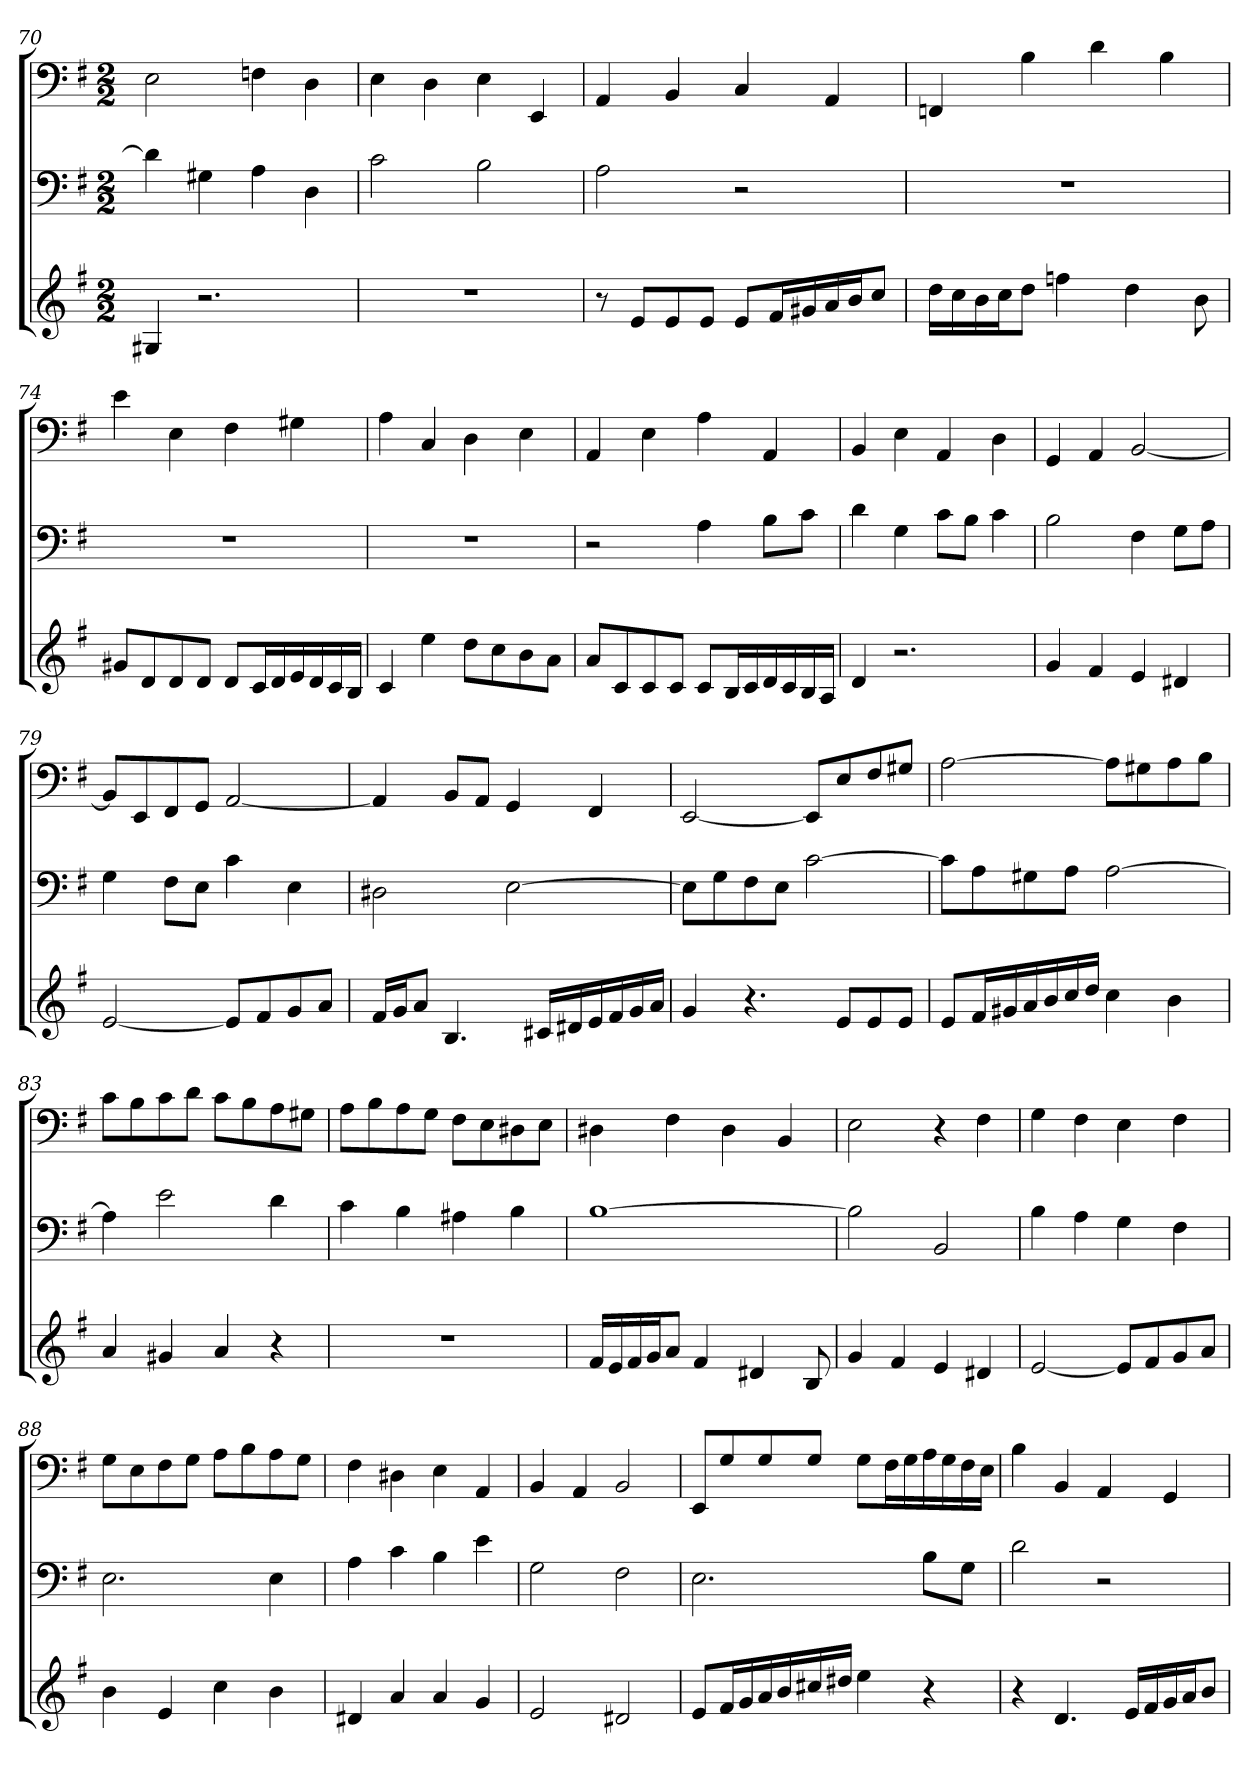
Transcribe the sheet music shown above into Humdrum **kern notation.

**kern	**kern	**kern
*part3	*part2	*part1
*staff3	*staff2	*staff1
*k[f#]	*k[f#]	*k[f#]
*G:	*G:	*G:
*M2/2	*M2/2	*M2/2
=70	=70	=70
4G#X	4d]	2E
2.r	4G#X	.
.	4A	4Fn
.	4D	4D
=71	=71	=71
1r	2c	4E
.	.	4D
.	2B	4E
.	.	4EE
=72	=72	=72
8r	2A	4AA
8eL	.	.
8e	.	4BB
8eJ	.	.
8eL	2r	4C
16f#L	.	.
16g#X	.	.
16a	.	4AA
16bJ	.	.
8ccJ	.	.
=73	=73	=73
16ddLL	1r	4FFn
16cc	.	.
16b	.	.
16ccJ	.	.
8ddJ	.	4B
4ffn	.	.
.	.	4d
4dd	.	.
.	.	4B
8b	.	.
=74	=74	=74
8g#XL	1r	4e
8d	.	.
8d	.	4E
8dJ	.	.
8dL	.	4F#
16cL	.	.
16d	.	.
16e	.	4G#X
16d	.	.
16c	.	.
16BJJ	.	.
=75	=75	=75
4c	1r	4A
4ee	.	4C
8ddL	.	4D
8cc	.	.
8b	.	4E
8aJ	.	.
=76	=76	=76
8aL	2r	4AA
8c	.	.
8c	.	4E
8cJ	.	.
8cL	4A	4A
16BL	.	.
16c	.	.
16d	8BL	4AA
16c	.	.
16B	8cJ	.
16AJJ	.	.
=77	=77	=77
4d	4d	4BB
2.r	4G	4E
.	8cL	4AA
.	8BJ	.
.	4c	4D
=78	=78	=78
4g	2B	4GG
4f#	.	4AA
4e	4F#	[2BB
4d#X	8GL	.
.	8AJ	.
=79	=79	=79
[2e	4G	8BBL]
.	.	8EE
.	8F#L	8FF#
.	8EJ	8GGJ
8eL]	4c	[2AA
8f#	.	.
8g	4E	.
8aJ	.	.
=80	=80	=80
16f#LL	2D#X	4AA]
16gJ	.	.
8aJ	.	.
4.B	.	8BBL
.	.	8AAJ
.	[2E	4GG
16c#XLL	.	.
16d#X	.	.
16e	.	4FF#
16f#	.	.
16g	.	.
16aJJ	.	.
=81	=81	=81
4g	8EL]	[2EE
.	8G	.
4.r	8F#	.
.	8EJ	.
.	[2c	8EEL]
8eL	.	8E
8e	.	8F#
8eJ	.	8G#XJ
=82	=82	=82
8eL	8cL]	[2A
16f#L	8A	.
16g#X	.	.
16a	8G#X	.
16b	.	.
16cc	8AJ	.
16ddJJ	.	.
4cc	[2A	8AL]
.	.	8G#X
4b	.	8A
.	.	8BJ
=83	=83	=83
4a	4A]	8cL
.	.	8B
4g#X	2e	8c
.	.	8dJ
4a	.	8cL
.	.	8B
4r	4d	8A
.	.	8G#XJ
=84	=84	=84
1r	4c	8AL
.	.	8B
.	4B	8A
.	.	8GJ
.	4A#X	8F#L
.	.	8E
.	4B	8D#X
.	.	8EJ
=85	=85	=85
16f#LL	[1B	4D#X
16e	.	.
16f#	.	.
16gJ	.	.
8aJ	.	4F#
4f#	.	.
.	.	4D#
4d#X	.	.
.	.	4BB
8B	.	.
=86	=86	=86
4g	2B]	2E
4f#	.	.
4e	2BB	4r
4d#X	.	4F#
=87	=87	=87
[2e	4B	4G
.	4A	4F#
8eL]	4G	4E
8f#	.	.
8g	4F#	4F#
8aJ	.	.
=88	=88	=88
4b	2.E	8GL
.	.	8E
4e	.	8F#
.	.	8GJ
4cc	.	8AL
.	.	8B
4b	4E	8A
.	.	8GJ
=89	=89	=89
4d#X	4A	4F#
4a	4c	4D#X
4a	4B	4E
4g	4e	4AA
=90	=90	=90
2e	2G	4BB
.	.	4AA
2d#X	2F#	2BB
=91	=91	=91
8eL	2.E	8EEL
16f#L	.	8G
16g	.	.
16a	.	8G
16b	.	.
16cc#X	.	8GJ
16dd#XJJ	.	.
4ee	.	8GL
.	.	16F#L
.	.	16G
4r	8BL	16A
.	.	16G
.	8GJ	16F#
.	.	16EJJ
=92	=92	=92
4r	2d	4B
4.d	.	4BB
.	2r	4AA
16eLL	.	.
16f#	.	.
16g	.	4GG
16aJ	.	.
8bJ	.	.
=	=	=
*-	*-	*-
